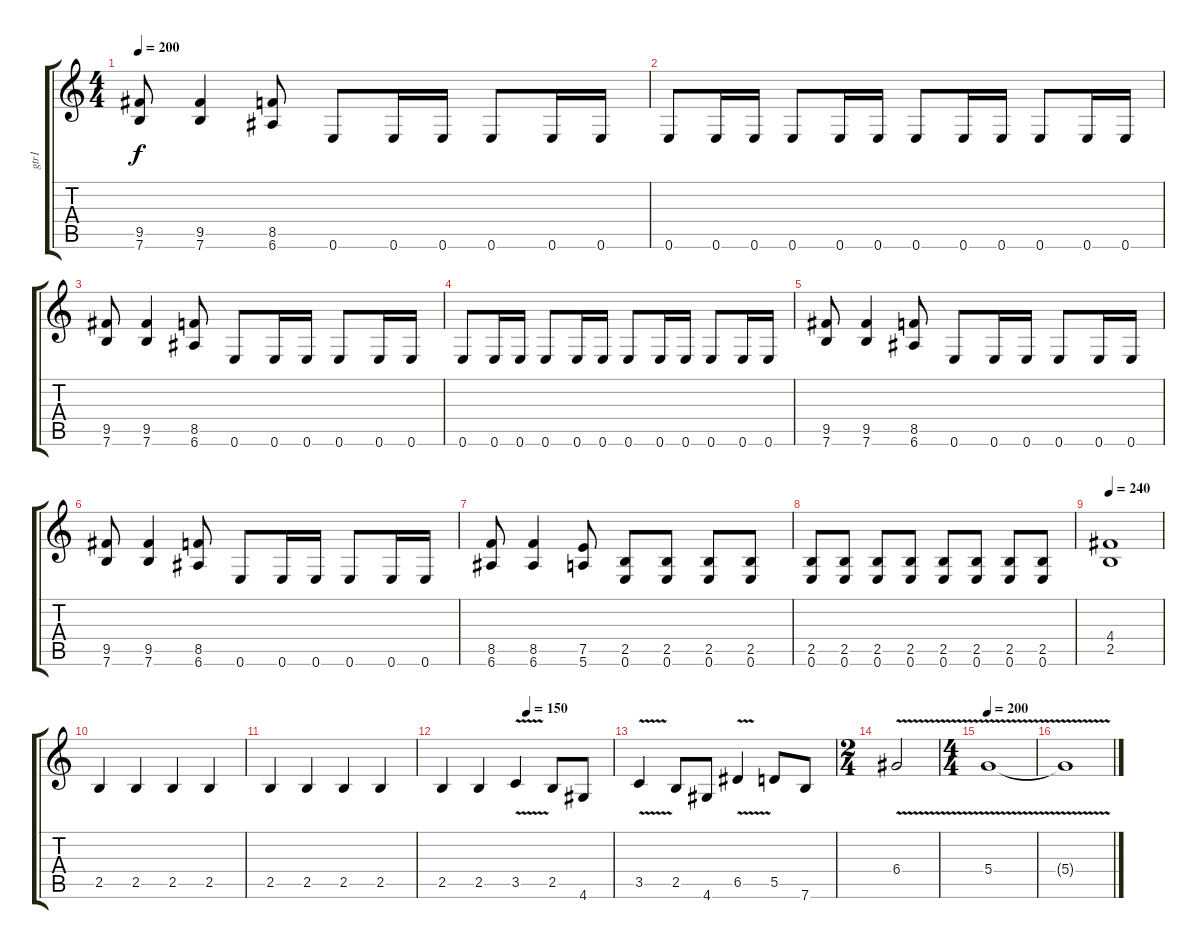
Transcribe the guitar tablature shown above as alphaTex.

\track ("gtr1" "gtr1") {instrument distortionguitar}
\staff {score tabs}
\tuning (E4 B3 G3 D3 A2 E2) {hide}
\ts (4 4)
\tempo 200
\clef g2
\ks c
(9.5 7.6).8{dy f} (9.5 7.6).4 (8.5 6.6).8 0.6.8 0.6.16 0.6.16 0.6.8 0.6.16 0.6.16 |
0.6.8 0.6.16 0.6.16 0.6.8 0.6.16 0.6.16 0.6.8 0.6.16 0.6.16 0.6.8 0.6.16 0.6.16 |
(9.5 7.6).8 (9.5 7.6).4 (8.5 6.6).8 0.6.8 0.6.16 0.6.16 0.6.8 0.6.16 0.6.16 |
0.6.8 0.6.16 0.6.16 0.6.8 0.6.16 0.6.16 0.6.8 0.6.16 0.6.16 0.6.8 0.6.16 0.6.16 |
(9.5 7.6).8 (9.5 7.6).4 (8.5 6.6).8 0.6.8 0.6.16 0.6.16 0.6.8 0.6.16 0.6.16 |
(9.5 7.6).8 (9.5 7.6).4 (8.5 6.6).8 0.6.8 0.6.16 0.6.16 0.6.8 0.6.16 0.6.16 |
(8.5 6.6).8 (8.5 6.6).4 (7.5 5.6).8 (2.5 0.6).8 (2.5 0.6).8 (2.5 0.6).8 (2.5 0.6).8 |
(2.5 0.6).8 (2.5 0.6).8 (2.5 0.6).8 (2.5 0.6).8 (2.5 0.6).8 (2.5 0.6).8 (2.5 0.6).8 (2.5 0.6).8 |
\tempo 240
(4.4 2.5).1 |
2.5.4 2.5.4 2.5.4 2.5.4 |
2.5.4 2.5.4 2.5.4 2.5.4 |
\tempo (150 0.5)
2.5.4 2.5.4 3.5{v}.4 2.5.8 4.6.8 |
3.5{v}.4 2.5.8 4.6.8 6.5{v}.4 5.5.8 7.6.8 |
\ts (2 4)
6.4{v}.2 |
\ts (4 4)
\tempo 200
5.4{v}.1 |
5.4{t}.1
